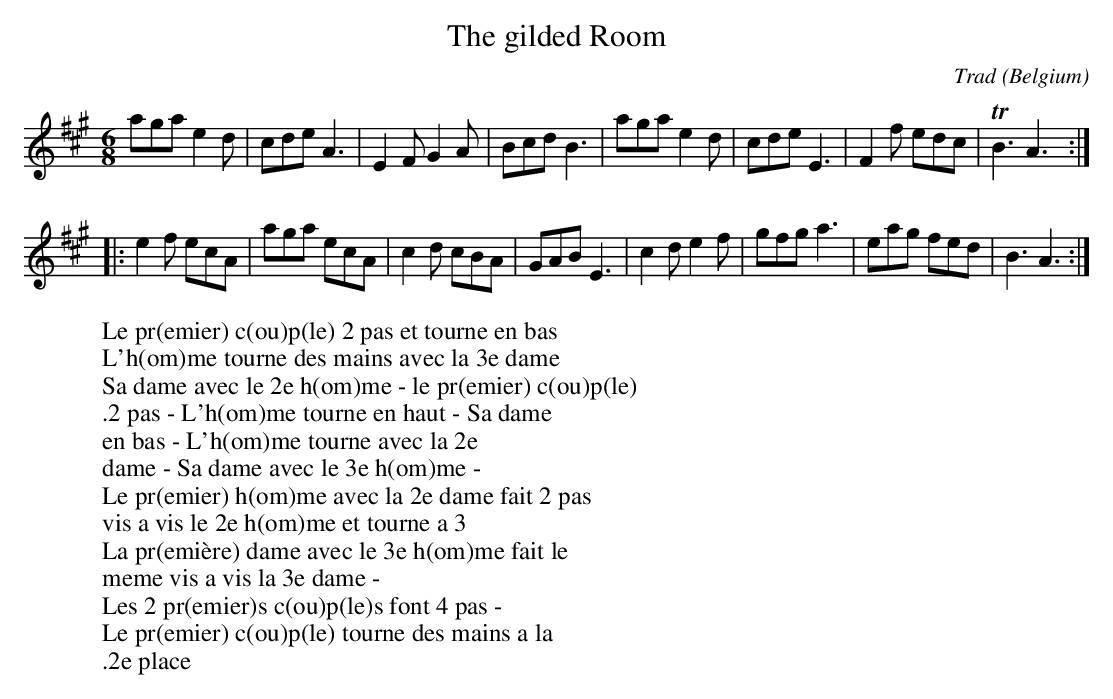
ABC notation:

X:1
T:The gilded Room
C:Trad
O:Belgium
M:6/8
L:1/8
K:Amaj
aga e2d|cde A3|E2F G2A|Bcd B3|aga e2d|cde E3|F2f edc|!trill!B3 A3:|
|:e2f ecA|aga ecA|c2d cBA|GAB E3|c2d e2f|gfg a3|eag fed|B3 A3:|]
W:Le pr(emier) c(ou)p(le) 2 pas et tourne en bas
W:L'h(om)me tourne des mains avec la 3e dame
W:Sa dame avec le 2e h(om)me - le pr(emier) c(ou)p(le)
W:.2 pas - L'h(om)me tourne en haut - Sa dame
W:en bas - L'h(om)me tourne avec la 2e
W:dame - Sa dame avec le 3e h(om)me -
W:Le pr(emier) h(om)me avec la 2e dame fait 2 pas
W:vis a vis le 2e h(om)me et tourne a 3
W:La pr(emière) dame avec le 3e h(om)me fait le
W:meme vis a vis la 3e dame -
W:Les 2 pr(emier)s c(ou)p(le)s font 4 pas -
W:Le pr(emier) c(ou)p(le) tourne des mains a la
W:.2e place
